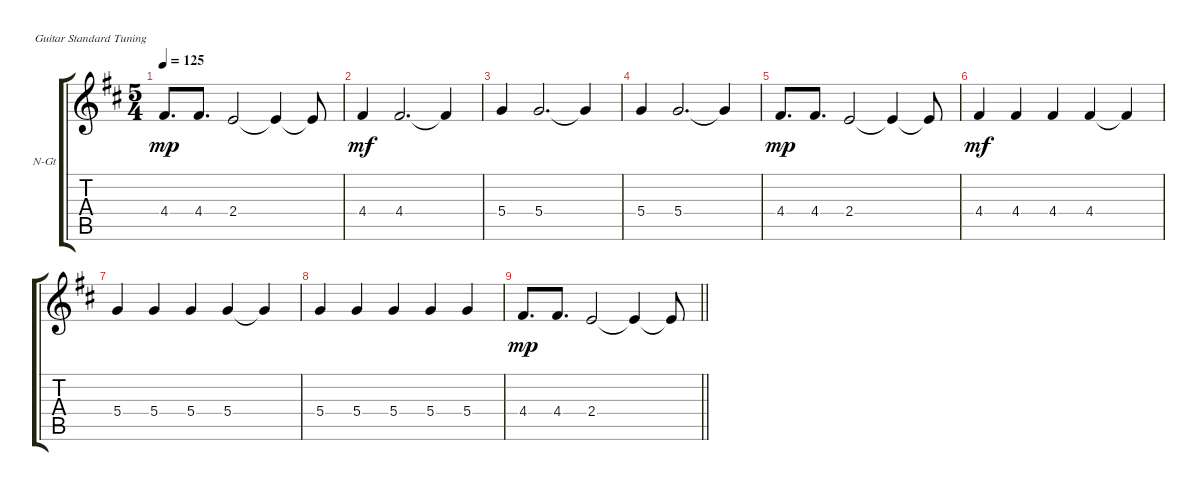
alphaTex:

\defaultSystemsLayout 4
\bracketExtendMode groupsimilarinstruments
\firstSystemTrackNameOrientation horizontal
\otherSystemsTrackNameOrientation horizontal
\track ("ГОЛОС ЦЕНТР" "N-Gt") {instrument acousticguitarnylon}
\staff {score tabs}
\tuning (E4 B3 G3 D3 A2 E2)
\ts (5 4)
\tempo 125
\clef g2
\scale
0.333333
\ks bminor
4.4.8{d dy mp} 4.4.8{d} 2.4.2 2.4{t}.4 2.4{t}.8 |
\scale
0.333333 4.4.4{dy mf} 4.4.2{d} 4.4{t}.4 |
\scale
0.333333 5.4.4 5.4.2{d} 5.4{t}.4 |
\scale
0.333333 5.4.4 5.4.2{d} 5.4{t}.4 |
\scale
0.333333 4.4.8{d dy mp} 4.4.8{d} 2.4.2 2.4{t}.4 2.4{t}.8 |
\scale
0.333333 4.4.4{dy mf} 4.4.4 4.4.4 4.4.4 4.4{t}.4 |
\scale
0.333333 5.4.4 5.4.4 5.4.4 5.4.4 5.4{t}.4 |
\scale
0.333333 5.4.4 5.4.4 5.4.4 5.4.4 5.4.4 |
\scale
0.333333
\barLineRight lightlight
4.4.8{d dy mp} 4.4.8{d} 2.4.2 2.4{t}.4 2.4{t}.8 |
\scale
0.333333 |
\scale
0.333333 |
\scale
0.333333 |
\scale
0.333333 |
\scale
0.333333 |
\scale
0.333333 |
\scale
0.333333
